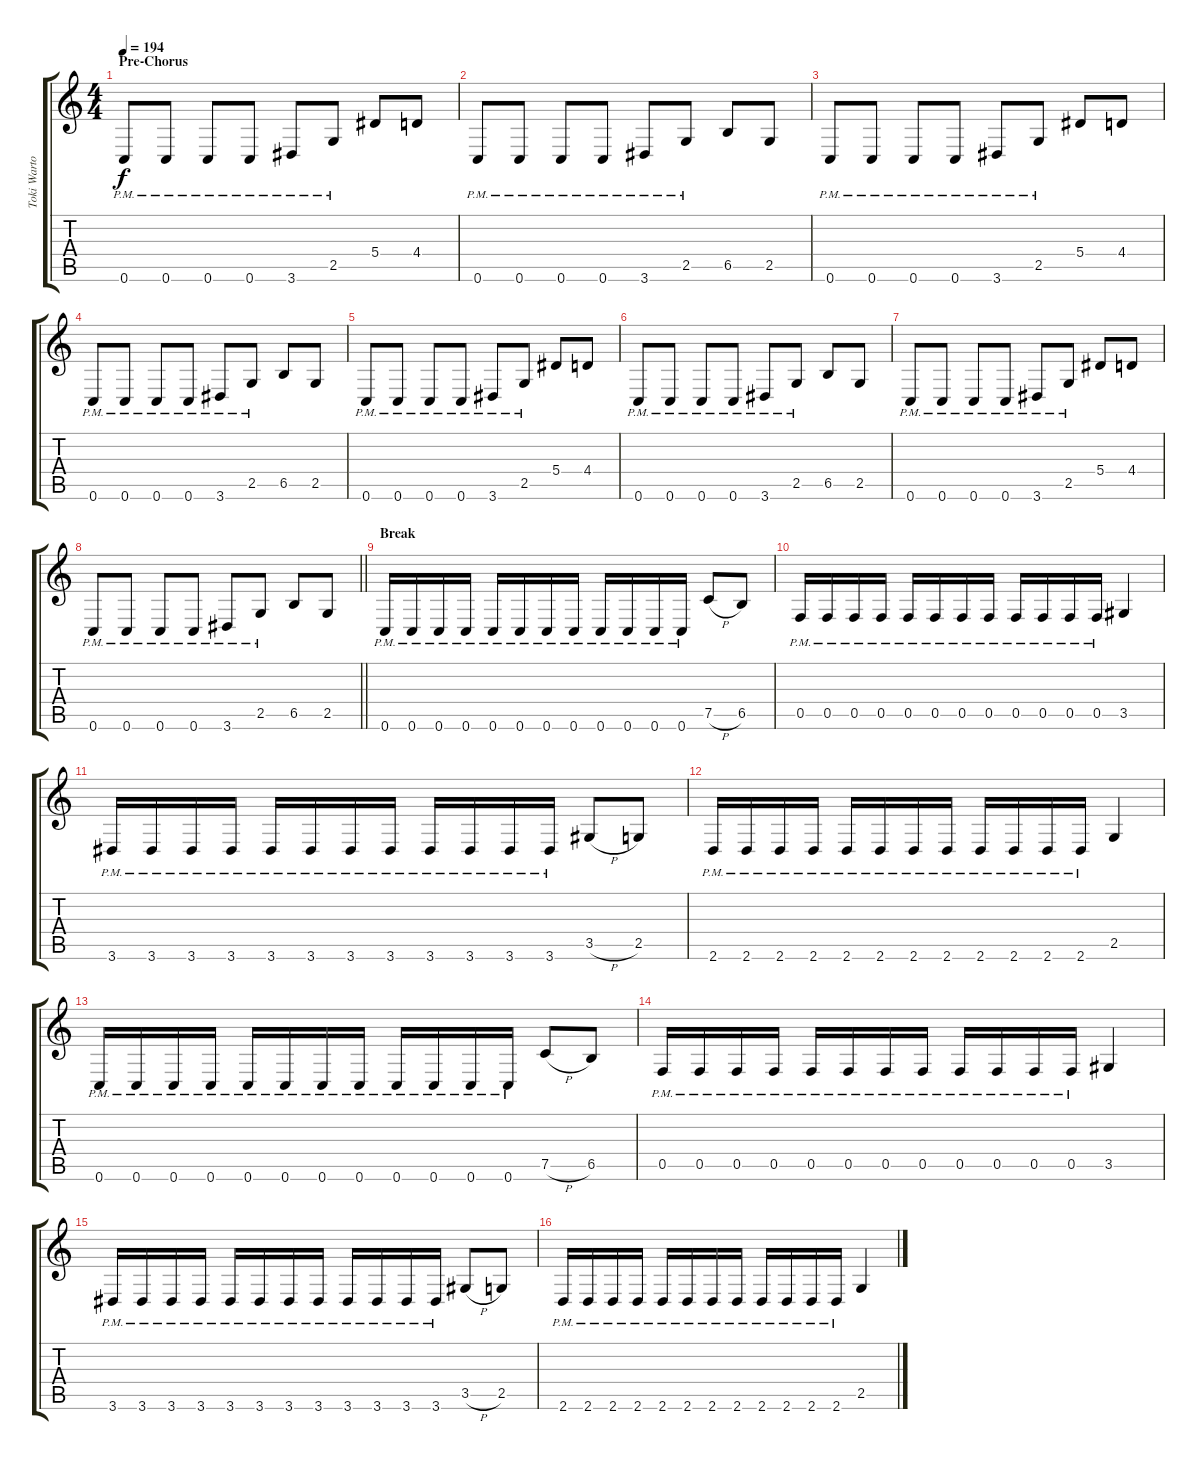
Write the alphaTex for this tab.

\track ("Toki Wartooth (Lead Guitar 2)" "Toki Warto") {instrument distortionguitar}
\staff {score tabs}
\tuning (C4 G3 Eb3 Bb2 F2 C2) {hide}
\ts (4 4)
\section ("" "Pre-Chorus")
\tempo 194
\clef g2
\ks c
0.6{pm}.8{dy f} 0.6{pm}.8 0.6{pm}.8 0.6{pm}.8 3.6{pm}.8 2.5{pm}.8 5.4.8 4.4.8 |
0.6{pm}.8 0.6{pm}.8 0.6{pm}.8 0.6{pm}.8 3.6{pm}.8 2.5{pm}.8 6.5.8 2.5.8 |
0.6{pm}.8 0.6{pm}.8 0.6{pm}.8 0.6{pm}.8 3.6{pm}.8 2.5{pm}.8 5.4.8 4.4.8 |
0.6{pm}.8 0.6{pm}.8 0.6{pm}.8 0.6{pm}.8 3.6{pm}.8 2.5{pm}.8 6.5.8 2.5.8 |
0.6{pm}.8 0.6{pm}.8 0.6{pm}.8 0.6{pm}.8 3.6{pm}.8 2.5{pm}.8 5.4.8 4.4.8 |
0.6{pm}.8 0.6{pm}.8 0.6{pm}.8 0.6{pm}.8 3.6{pm}.8 2.5{pm}.8 6.5.8 2.5.8 |
0.6{pm}.8 0.6{pm}.8 0.6{pm}.8 0.6{pm}.8 3.6{pm}.8 2.5{pm}.8 5.4.8 4.4.8 |
\barLineRight lightlight
0.6{pm}.8 0.6{pm}.8 0.6{pm}.8 0.6{pm}.8 3.6{pm}.8 2.5{pm}.8 6.5.8 2.5.8 |
\section ("" "Break")
0.6{pm}.16 0.6{pm}.16 0.6{pm}.16 0.6{pm}.16 0.6{pm}.16 0.6{pm}.16 0.6{pm}.16 0.6{pm}.16 0.6{pm}.16 0.6{pm}.16 0.6{pm}.16 0.6{pm}.16 7.5{h}.8 6.5.8 |
0.5{pm}.16 0.5{pm}.16 0.5{pm}.16 0.5{pm}.16 0.5{pm}.16 0.5{pm}.16 0.5{pm}.16 0.5{pm}.16 0.5{pm}.16 0.5{pm}.16 0.5{pm}.16 0.5{pm}.16 3.5.4 |
3.6{pm}.16 3.6{pm}.16 3.6{pm}.16 3.6{pm}.16 3.6{pm}.16 3.6{pm}.16 3.6{pm}.16 3.6{pm}.16 3.6{pm}.16 3.6{pm}.16 3.6{pm}.16 3.6{pm}.16 3.5{h}.8 2.5.8 |
2.6{pm}.16 2.6{pm}.16 2.6{pm}.16 2.6{pm}.16 2.6{pm}.16 2.6{pm}.16 2.6{pm}.16 2.6{pm}.16 2.6{pm}.16 2.6{pm}.16 2.6{pm}.16 2.6{pm}.16 2.5.4 |
0.6{pm}.16 0.6{pm}.16 0.6{pm}.16 0.6{pm}.16 0.6{pm}.16 0.6{pm}.16 0.6{pm}.16 0.6{pm}.16 0.6{pm}.16 0.6{pm}.16 0.6{pm}.16 0.6{pm}.16 7.5{h}.8 6.5.8 |
0.5{pm}.16 0.5{pm}.16 0.5{pm}.16 0.5{pm}.16 0.5{pm}.16 0.5{pm}.16 0.5{pm}.16 0.5{pm}.16 0.5{pm}.16 0.5{pm}.16 0.5{pm}.16 0.5{pm}.16 3.5.4 |
3.6{pm}.16 3.6{pm}.16 3.6{pm}.16 3.6{pm}.16 3.6{pm}.16 3.6{pm}.16 3.6{pm}.16 3.6{pm}.16 3.6{pm}.16 3.6{pm}.16 3.6{pm}.16 3.6{pm}.16 3.5{h}.8 2.5.8 |
2.6{pm}.16 2.6{pm}.16 2.6{pm}.16 2.6{pm}.16 2.6{pm}.16 2.6{pm}.16 2.6{pm}.16 2.6{pm}.16 2.6{pm}.16 2.6{pm}.16 2.6{pm}.16 2.6{pm}.16 2.5.4
